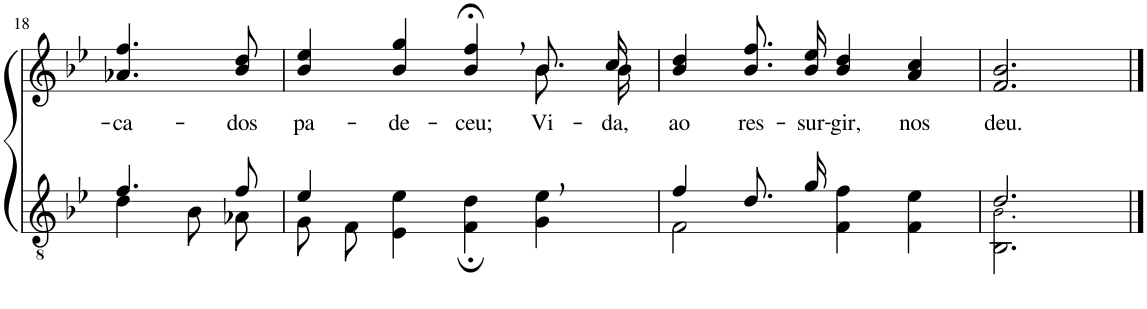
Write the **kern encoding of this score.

**kern	**kern	**text
*part2	*part1	*part1
*staff2	*staff1	*staff1
*I"Parte III e IV	*I"Parte I e II	*
!!LO:PB:g=z
*clefGv2	*clefG2	*
*Trd4c7	*Trd4c7	*
*k[b-e-]	*k[b-e-]	*
*M4/4	*M4/4	*
=18	=18	=18
*^	*	*
!	!	!	!LO:LY:b
4.f/	4d\	4.a-X/ 4.ff/	-ca-
.	8B-\L	.	.
!	!	!	!LO:LY:b
8f/	8A-X\J	8b-/ 8dd/	-dos
=19	=19	=19	=19
!	!	!	!LO:LY:b
*	*	*^	*
4e-/	8G\L	4b-/ 4ee-/	2.ryy	pa-
.	8F\J	.	.	.
!	!	!	!	!LO:LY:b
2.ryy	4E-\ 4e-\	4b-/ 4gg/	.	-de-
!	!	!	!	!LO:LY:b
.	4F\; 4d\;	4b-/;<, 4ff/;<,	.	-ceu;
!	!	!	!	!LO:LY:b
.	4G\ 4e-\	8.b-/L	8.b-\L	Vi-
!	!	!	!	!LO:LY:b
.	.	16cc/Jk	16b-\Jk	-da,
=20	=20	=20	=20	=20
!	!	!	!	!LO:LY:b
*	*	*v	*v	*
4f/	2F\	4b-/ 4dd/	ao
!	!	!	!LO:LY:b
8.d/L	.	8.b-\ 8.ff\L	res-
!	!	!	!LO:LY:b
16g/Jk	.	16b-\ 16ee-\Jk	-sur-
!	!	!	!LO:LY:b
2ryy	4F\ 4f\	4b-/ 4dd/	-gir,
!	!	!	!LO:LY:b
.	4F\ 4e-\	4a/ 4cc/	nos
=21	=21	=21	=21
!	!	!	!LO:LY:b
2.d/	2.BB-\ 2.B-!\	2.f/ 2.b-/	deu.
*v	*v	*	*
==	==	==
*-	*-	*-
